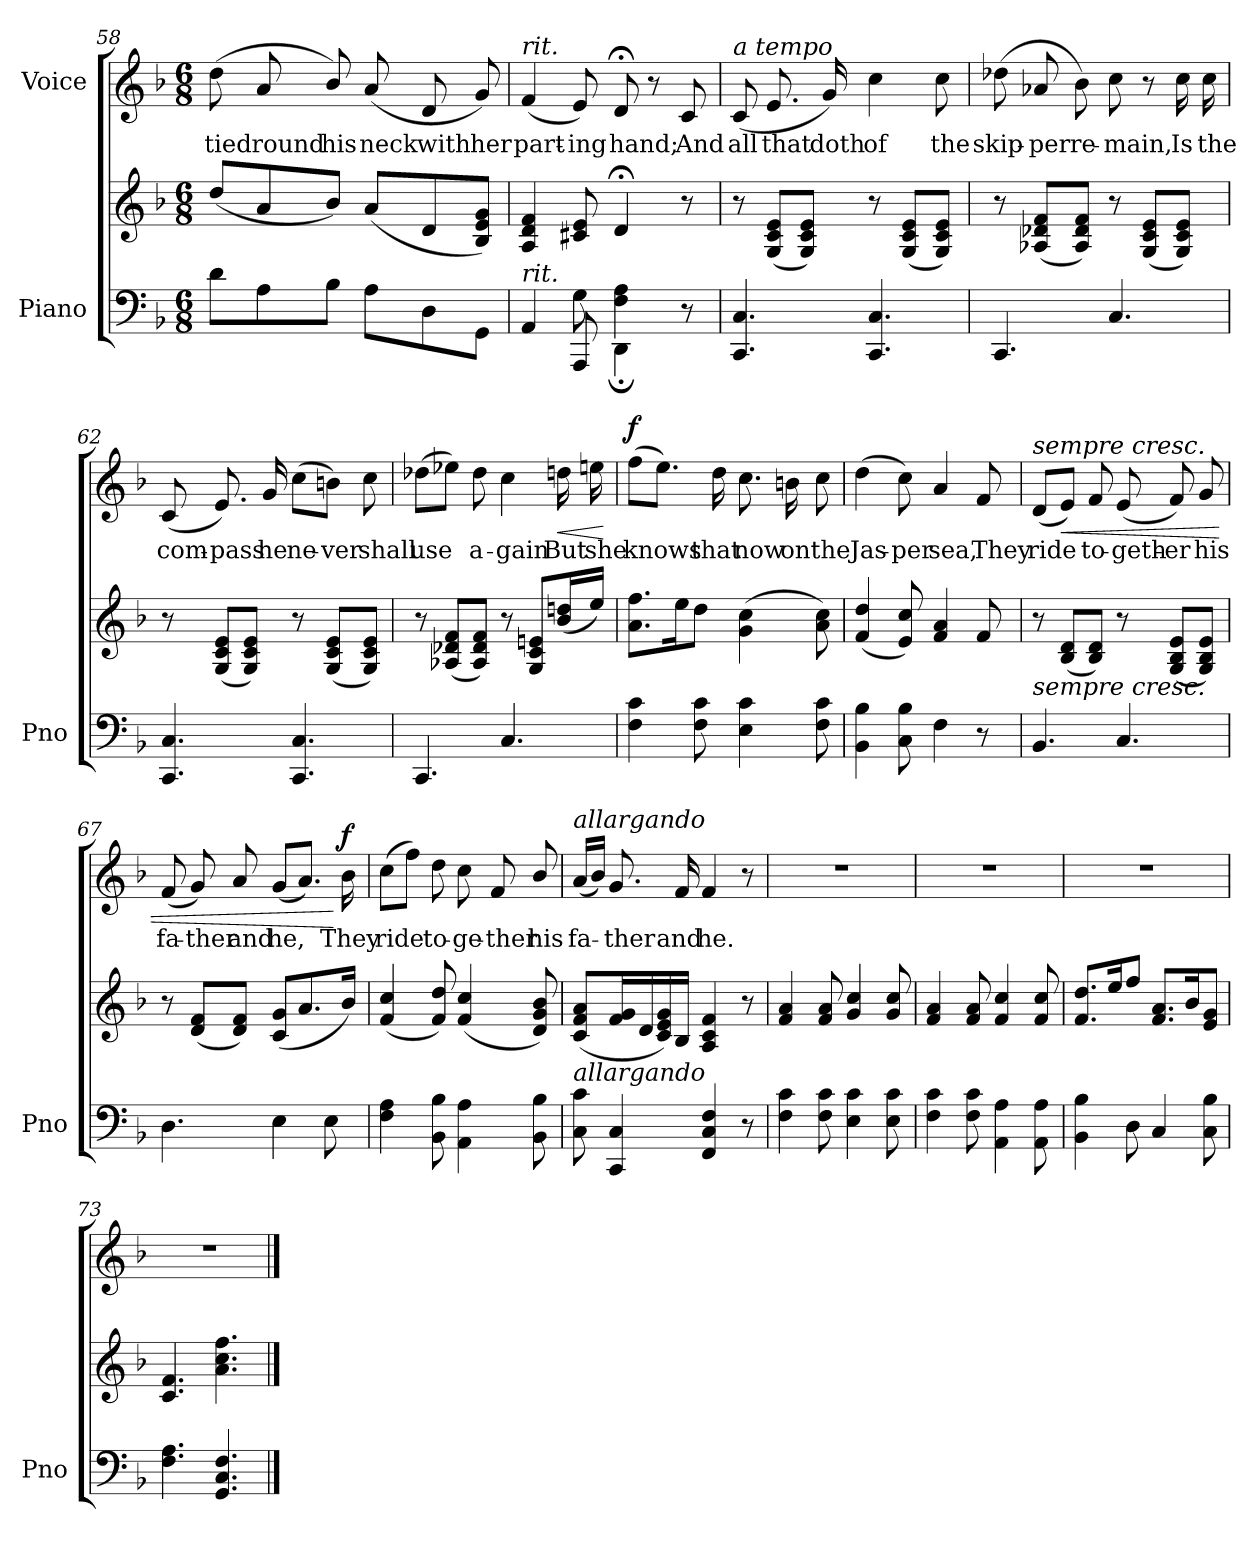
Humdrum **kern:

**kern	**kern	**dynam	**kern	**text	**dynam
*part2	*part2	*part2	*part1	*part1	*part1
*staff3	*staff2	*staff2/3	*staff1	*staff1	*staff1
*I"Piano	*	*	*I"Voice	*	*
*I'Pno	*	*	*	*	*
*clefF4	*clefG2	*	*clefG2	*	*
*k[b-]	*k[b-]	*	*k[b-]	*	*
*M6/8	*M6/8	*	*M6/8	*	*
=58	=58	=58	=58	=58	=58
8d\L	(8dd/L	.	(8dd\	tied	.
8A\	8a/	.	8a/	round	.
8B-\J	8b-/J)	.	8b-/)	his	.
8A\L	(8a/L	.	(>8a/	neck	.
8D\	8d/	.	8d/	with	.
8GG\J	8B-/ 8e/ 8g/J)	.	8g/)	her	.
=59	=59	=59	=59	=59	=59
*^	*^	*	*	*	*
!	!	!	!	!	!LO:TX:i:t=rit.	!	!
!LO:TX:i:t=rit.	!	!	!	!	!	!	!
4ryy	4AA/	4A/ 4d/ 4f/	4ryy	.	(4f/	part-	.
8G\	8AAA/	8c#X/ 8e/	4.ryy	.	8e/)	-ing	.
4F\ 4A\	4DD;\	4d;</	.	.	8d;</	hand;	.
.	.	.	.	.	8r	.	.
8ryy	8r	8r	8ryy	.	8c/	And	.
=60	=60	=60	=60	=60	=60	=60	=60
!	!	!	!	!	!LO:TX:a:i:t=a tempo	!	!
!LO:TX:i:t=a tempo	!	!	!	!	!	!	!
*v	*v	*	*	*	*	*	*
*	*v	*v	*	*	*	*
4.CC/ 4.C/	8r	.	(>8c/	all	.
.	(8G/ 8c/ 8e/L	.	8.e/	that	.
.	8G/ 8c/ 8e/J)	.	.	.	.
.	.	.	16g/)	doth	.
4.CC/ 4.C/	8r	.	4cc\	of	.
.	(8G/ 8c/ 8e/L	.	.	.	.
.	8G/ 8c/ 8e/J)	.	8cc\	the	.
=61	=61	=61	=61	=61	=61
4.CC/	8r	.	(8dd-X\	skip-	.
.	(8A-X/ 8d-X/ 8f/L	.	8a-X/	-per	.
.	8A-/ 8d-/ 8f/J)	.	8b-\)	re-	.
4.C/	8r	.	8cc\	-main,	.
.	(8G/ 8c/ 8e/L	.	8r	.	.
.	8G/ 8c/ 8e/J)	.	16cc\	Is	.
.	.	.	16cc\	the	.
=62	=62	=62	=62	=62	=62
4.CC/ 4.C/	8r	.	(8c/	com-	.
.	(8G/ 8c/ 8e/L	.	8.e/)	-pass	.
.	8G/ 8c/ 8e/J)	.	.	.	.
.	.	.	16g/	he	.
4.CC/ 4.C/	8r	.	(8cc\L	ne-	.
.	(8G/ 8c/ 8e/L	.	8bn\J)	-ver	.
.	8G/ 8c/ 8e/J)	.	8cc\	shall	.
=63	=63	=63	=63	=63	=63
4.CC/	8r	.	(8dd-X\L	use	.
.	(8A-X/ 8d-X/ 8f/L	.	8ee-X\J)	.	.
.	8A-/ 8d-/ 8f/J)	.	8dd-\	a-	.
4.C/	8r	.	4cc\	-gain	.
.	8G/ 8c/ 8en/L	.	.	.	.
!	!	!	!	!	!LO:HP:b
.	(16b-/ 16ddn/L	.	16ddn\	But	<
.	16ee/JJ)	.	16een\	she	.
.	.	.	.	.	[
=64	=64	=64	=64	=64	=64
!	!	!	!	!	!LO:DY:a
4F\ 4c\	8.a\ 8.ff\L	.	(8ff\L	knows	f
.	.	.	8.ee\J)	.	.
.	16ee\K	.	.	.	.
8F\ 8c\	8dd\J	.	.	.	.
.	.	.	16dd\	that	.
4E\ 4c\	(>4g\ 4cc\	.	8.cc\	now	.
.	.	.	16bn\	on	.
8F\ 8c\	8a\ 8cc\)	.	8cc\	the	.
=65	=65	=65	=65	=65	=65
4BB-\ 4B-\	(4f/ 4dd/	.	(4dd\	Jas-	.
8C\ 8B-\	8e/ 8cc/)	.	8cc\)	-per	.
4F\	4f/ 4a/	.	4a/	sea,	.
8r	8f/	.	8f/	They	.
=66	=66	=66	=66	=66	=66
!	!	!	!LO:TX:i:t=sempre cresc.	!	!
!	!LO:TX:b:i:t=sempre cresc.	!	!	!	!
4.BB-/	8r	.	(8d/L	ride	.
!	!	!	!	!	!LO:HP:b
.	(8B-/ 8d/L	.	8e/J)	.	<
.	8B-/ 8d/J)	.	8f/	to-	.
4.C/	8r	.	(8e/	-geth-	.
.	(8G/ 8B-/ 8e/L	.	8f/)	-er	.
.	8G/ 8B-/ 8e/J)	.	8g/	his	.
=67	=67	=67	=67	=67	=67
4.D\	8r	.	(8f/	fa-	.
.	(8d/ 8f/L	.	8g/)	-ther	.
.	8d/ 8f/J)	.	8a/	and	.
4E\	(8c/ 8g/L	.	(8g/L	he,	.
.	8.a/	.	8.a/J)	.	.
8E\	.	.	.	.	.
!	!	!	!	!	!LO:DY:n=1:a
.	16b-/Jk)	.	16b-\	They	[ f
=68	=68	=68	=68	=68	=68
4F\ 4A\	(4f/ 4cc/	.	(8cc\L	ride	.
.	.	.	8ff\J)	.	.
8BB-\ 8B-\	8f/ 8dd/)	.	8dd\	to-	.
4AA\ 4A\	(4f/ 4cc/	.	8cc\	-ge-	.
.	.	.	8f/	-ther	.
8BB-\ 8B-\	8d/ 8g/ 8b-/)	.	8b-/	his	.
=69	=69	=69	=69	=69	=69
!	!	!	!LO:TX:i:t=allargando	!	!
!LO:TX:i:t=allargando	!	!	!	!	!
8C\ 8c\	(8c/ 8f/ 8a/L	.	(16a/LL	fa-	.
.	.	.	16b-/JJ)	.	.
4CC/ 4C/	16f/ 16g/L	.	8.g/	-ther	.
.	16d/	.	.	.	.
.	16c/ 16e/ 16g/)	.	.	.	.
.	16B-/JJ	.	16f/	and	.
4FF/ 4C/ 4F/	4A/ 4c/ 4f/	.	4f/	he.	.
8r	8r	.	8r	.	.
=70	=70	=70	=70	=70	=70
!	!	!LO:DY:b	!	!	!
!	!	!LO:DY:n=1:b	!	!	!
4F\ 4c\	4f/ 4a/	p other-dynamics	2.r	.	.
8F\ 8c\	8f/ 8a/	.	.	.	.
4E\ 4c\	4g/ 4cc/	.	.	.	.
8E\ 8c\	8g/ 8cc/	.	.	.	.
=71	=71	=71	=71	=71	=71
4F\ 4c\	4f/ 4a/	.	2.r	.	.
8F\ 8c\	8f/ 8a/	.	.	.	.
4AA\ 4A\	4f/ 4cc/	.	.	.	.
8AA\ 8A\	8f/ 8cc/	.	.	.	.
=72	=72	=72	=72	=72	=72
4BB-\ 4B-\	8.f/ 8.dd/L	.	2.r	.	.
.	16ee/K	.	.	.	.
8D\	8ff/J	.	.	.	.
4C/	8.f/ 8.a/L	.	.	.	.
.	16b-/K	.	.	.	.
8C\ 8B-\	8e/ 8g/J	.	.	.	.
=73	=73	=73	=73	=73	=73
4.F\ 4.A\	4.c/ 4.f/	.	2.r	.	.
4.GG/ 4.C/ 4.F/	4.a\ 4.cc\ 4.ff\	.	.	.	.
==	==	==	==	==	==
*-	*-	*-	*-	*-	*-
